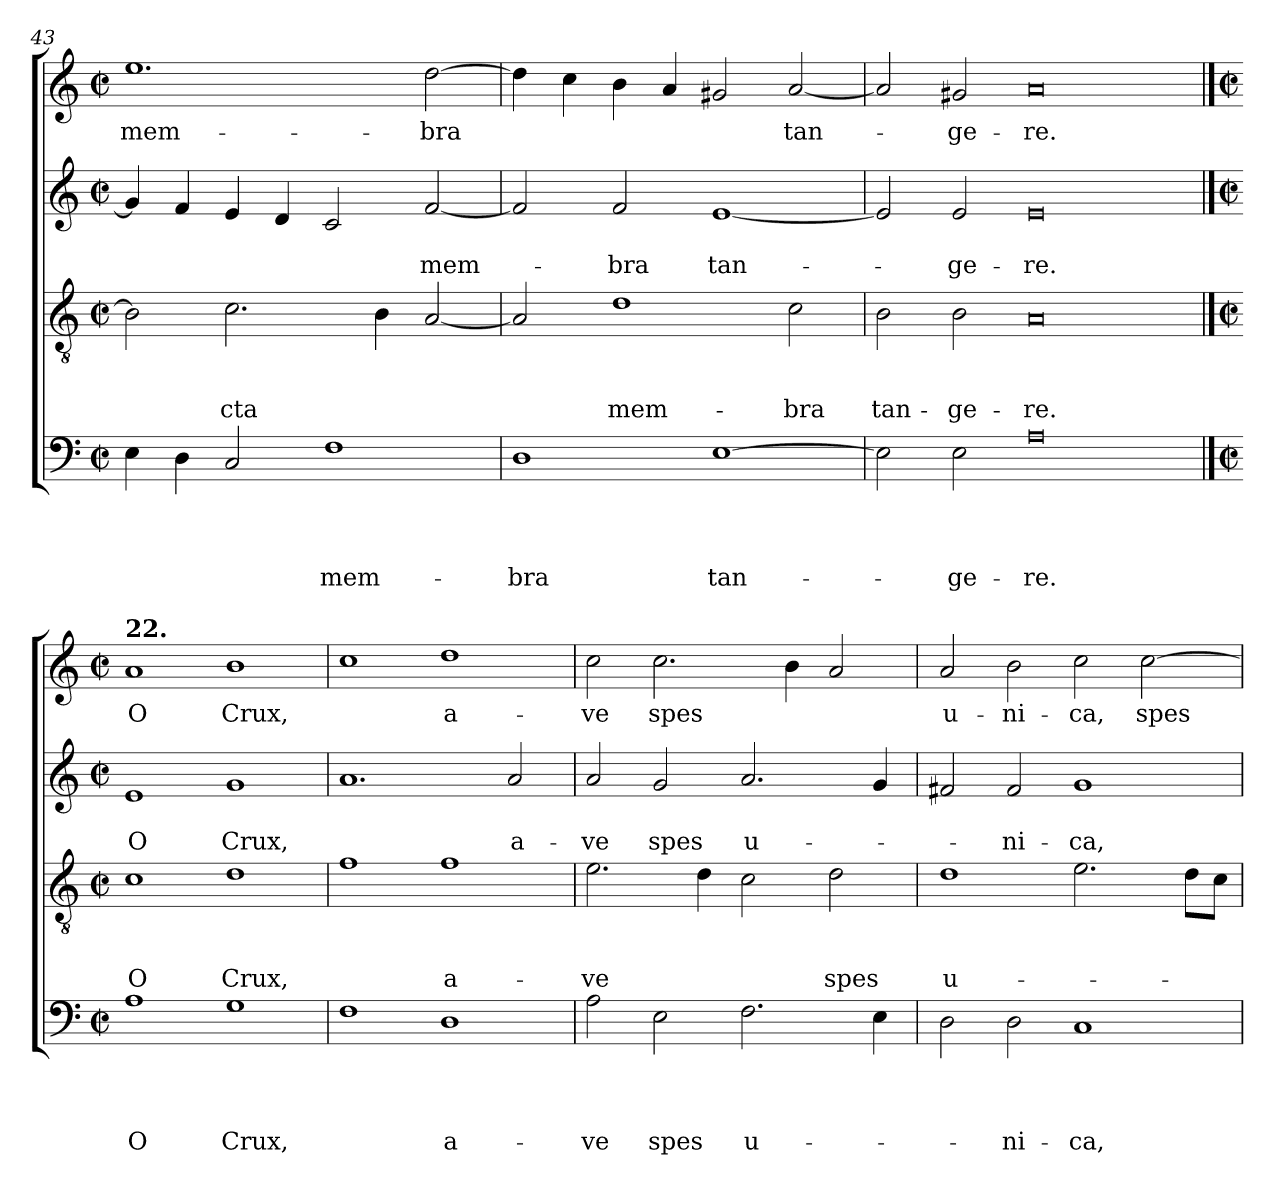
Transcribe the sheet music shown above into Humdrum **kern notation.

**kern	**text	**text	**text	**text	**kern	**text	**text	**text	**kern	**text	**text	**kern	**text
*part4	*part4	*part4	*part4	*part4	*part3	*part3	*part3	*part3	*part2	*part2	*part2	*part1	*part1
*staff4	*staff4	*staff4	*staff4	*staff4	*staff3	*staff3	*staff3	*staff3	*staff2	*staff2	*staff2	*staff1	*staff1
*clefF4	*	*	*	*	*clefGv2	*	*	*	*clefG2	*	*	*clefG2	*
*k[]	*	*	*	*	*k[]	*	*	*	*k[]	*	*	*k[]	*
*C:	*	*	*	*	*C:	*	*	*	*C:	*	*	*C:	*
*M2/2	*	*	*	*	*M2/2	*	*	*	*M2/2	*	*	*M2/2	*
*met(c|)	*	*	*	*	*met(c|)	*	*	*	*met(c|)	*	*	*met(c|)	*
=43	=43	=43	=43	=43	=43	=43	=43	=43	=43	=43	=43	=43	=43
!	!	!	!	!	!	!	!	!	!	!	!	!	!LO:LY:b
4E\	.	.	.	.	2B\]	.	.	.	4g/]	.	.	1.ee	mem-
4D\	.	.	.	.	.	.	.	.	4f/	.	.	.	.
!	!	!	!	!	!	!	!	!LO:LY:b	!	!	!	!	!
2C/	.	.	.	.	2.c\	.	.	-cta	4e/	.	.	.	.
.	.	.	.	.	.	.	.	.	4d/	.	.	.	.
!	!	!	!	!LO:LY:b	!	!	!	!	!	!	!	!	!
1F	.	.	.	mem-	.	.	.	.	2c/	.	.	.	.
.	.	.	.	.	4B\	.	.	.	.	.	.	.	.
!	!	!	!	!	!	!	!	!	!	!	!LO:LY:b	!	!LO:LY:b
.	.	.	.	.	[2A/	.	.	.	[2f/	.	mem-	[2dd\	-bra
=44	=44	=44	=44	=44	=44	=44	=44	=44	=44	=44	=44	=44	=44
!	!	!	!	!LO:LY:b	!	!	!	!	!	!	!	!	!
1D	.	.	.	-bra	2A/]	.	.	.	2f/]	.	.	4dd\]	.
.	.	.	.	.	.	.	.	.	.	.	.	4cc\	.
!	!	!	!	!	!	!	!	!LO:LY:b	!	!	!LO:LY:b	!	!
.	.	.	.	.	1d	.	.	mem-	2f/	.	-bra	4b\	.
.	.	.	.	.	.	.	.	.	.	.	.	4a/	.
!	!	!	!	!LO:LY:b	!	!	!	!	!	!	!LO:LY:b	!	!
[1E	.	.	.	tan-	.	.	.	.	[1e	.	tan-	2g#X/	.
!	!	!	!	!	!	!	!	!LO:LY:b	!	!	!	!	!LO:LY:b
.	.	.	.	.	2c\	.	.	-bra	.	.	.	[2a/	tan-
=45	=45	=45	=45	=45	=45	=45	=45	=45	=45	=45	=45	=45	=45
!	!	!	!	!	!	!	!	!LO:LY:b	!	!	!	!	!
2E\]	.	.	.	.	2B\	.	.	tan-	2e/]	.	.	2a/]	.
!	!	!	!	!LO:LY:b	!	!	!	!LO:LY:b	!	!	!LO:LY:b	!	!LO:LY:b
2E\	.	.	.	-ge-	2B\	.	.	-ge-	2e/	.	-ge-	2g#X/	-ge-
!	!	!	!	!LO:LY:b	!	!	!	!LO:LY:b	!	!	!LO:LY:b	!	!LO:LY:b
0A	.	.	.	-re.	0A	.	.	-re.	0e	.	-re.	0a	-re.
!!LO:LB:g=z
==46	==46	==46	==46	==46	==46	==46	==46	==46	==46	==46	==46	==46	==46
*M2/2	*	*	*	*	*M2/2	*	*	*	*M2/2	*	*	*M2/2	*
*met(c|)	*	*	*	*	*met(c|)	*	*	*	*met(c|)	*	*	*met(c|)	*
!	!	!	!	!	!	!	!	!	!	!	!	!LO:TX:a:B:t=22.	!
!	!	!	!	!LO:LY:b	!	!	!	!LO:LY:b	!	!	!LO:LY:b	!	!LO:LY:b
1A	.	.	.	O	1c	.	.	O	1e	.	O	1a	O
!	!	!	!	!LO:LY:b	!	!	!	!LO:LY:b	!	!	!LO:LY:b	!	!LO:LY:b
1G	.	.	.	Crux,	1d	.	.	Crux,	1g	.	Crux,	1b	Crux,
=47	=47	=47	=47	=47	=47	=47	=47	=47	=47	=47	=47	=47	=47
1F	.	.	.	.	1f	.	.	.	1.a	.	.	1cc	.
!	!	!	!	!LO:LY:b	!	!	!	!LO:LY:b	!	!	!	!	!LO:LY:b
1D	.	.	.	a-	1f	.	.	a-	.	.	.	1dd	a-
!	!	!	!	!	!	!	!	!	!	!	!LO:LY:b	!	!
.	.	.	.	.	.	.	.	.	2a/	.	a-	.	.
=48	=48	=48	=48	=48	=48	=48	=48	=48	=48	=48	=48	=48	=48
!	!	!	!	!LO:LY:b	!	!	!	!LO:LY:b	!	!	!LO:LY:b	!	!LO:LY:b
2A\	.	.	.	-ve	2.e\	.	.	-ve	2a/	.	-ve	2cc\	-ve
!	!	!	!	!LO:LY:b	!	!	!	!	!	!	!LO:LY:b	!	!LO:LY:b
2E\	.	.	.	spes	.	.	.	.	2g/	.	spes	2.cc\	spes
.	.	.	.	.	4d\	.	.	.	.	.	.	.	.
!	!	!	!	!LO:LY:b	!	!	!	!	!	!	!LO:LY:b	!	!
2.F\	.	.	.	u-	2c\	.	.	.	2.a/	.	u-	.	.
.	.	.	.	.	.	.	.	.	.	.	.	4b\	.
!	!	!	!	!	!	!	!	!LO:LY:b	!	!	!	!	!
.	.	.	.	.	2d\	.	.	spes	.	.	.	2a/	.
4E\	.	.	.	.	.	.	.	.	4g/	.	.	.	.
=49	=49	=49	=49	=49	=49	=49	=49	=49	=49	=49	=49	=49	=49
!	!	!	!	!	!	!	!	!LO:LY:b	!	!	!	!	!LO:LY:b
2D\	.	.	.	.	1d	.	.	u-	2f#X/	.	.	2a/	u-
!	!	!	!	!LO:LY:b	!	!	!	!	!	!	!LO:LY:b	!	!LO:LY:b
2D\	.	.	.	-ni-	.	.	.	.	2f#/	.	-ni-	2b\	-ni-
!	!	!	!	!LO:LY:b	!	!	!	!	!	!	!LO:LY:b	!	!LO:LY:b
1C	.	.	.	-ca,	2.e\	.	.	.	1g	.	-ca,	2cc\	-ca,
!	!	!	!	!	!	!	!	!	!	!	!	!	!LO:LY:b
.	.	.	.	.	.	.	.	.	.	.	.	[2cc\	spes
.	.	.	.	.	8d\L	.	.	.	.	.	.	.	.
.	.	.	.	.	8c\J	.	.	.	.	.	.	.	.
=	=	=	=	=	=	=	=	=	=	=	=	=	=
*-	*-	*-	*-	*-	*-	*-	*-	*-	*-	*-	*-	*-	*-
